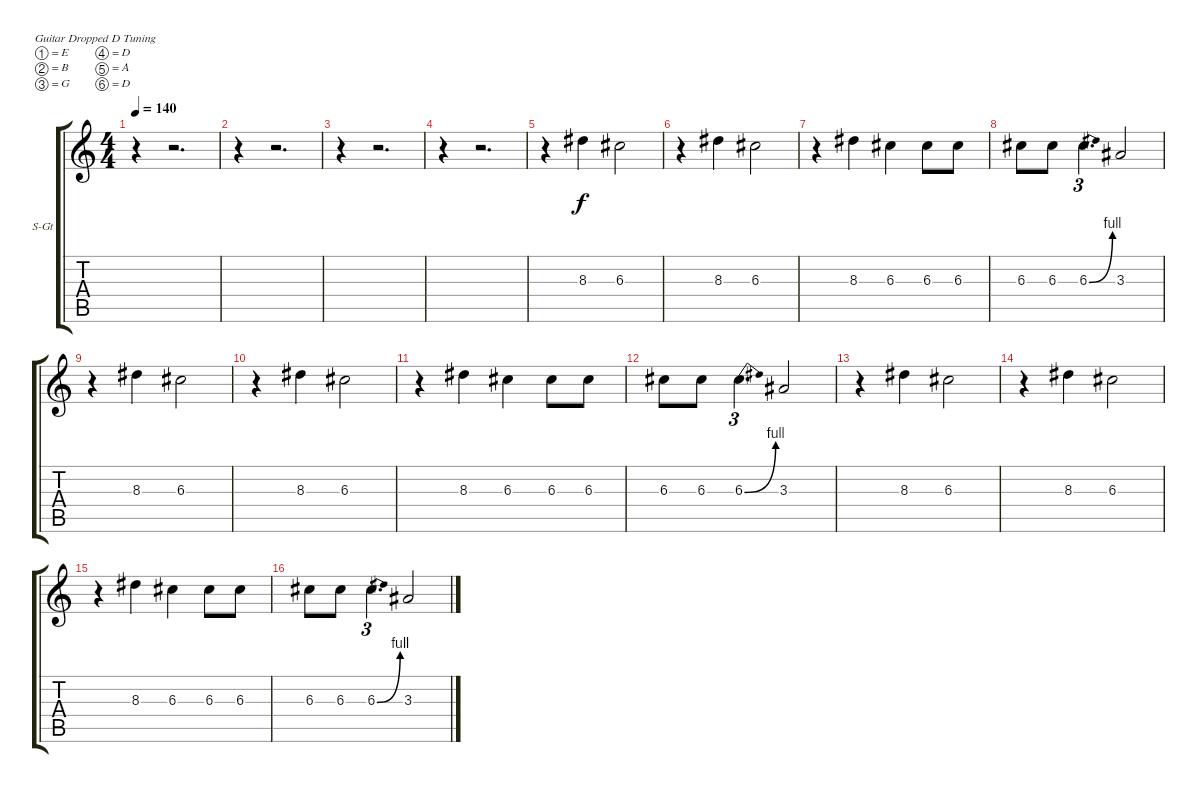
\bracketExtendMode groupsimilarinstruments
\firstSystemTrackNameOrientation horizontal
\otherSystemsTrackNameOrientation horizontal
\track ("vocals" "S-Gt") {instrument flute}
\staff {score tabs}
\tuning (E4 B3 G3 D3 A2 D2)
\displaytranspose 12
\ts (4 4)
\tempo 140
\clef g2
\ks c
r.4{dy f} r.2{d} |
r.4 r.2{d} |
r.4 r.2{d} |
r.4 r.2{d} |
r.4 8.3.4 6.3.2 |
r.4 8.3.4 6.3.2 |
r.4 8.3.4 6.3.4 6.3.8 6.3.8 |
6.3.8 6.3.8 6.3{be (bend 0 0 60 4)}.4{d tu (3 2)} 3.3.2 |
r.4 8.3.4 6.3.2 |
r.4 8.3.4 6.3.2 |
r.4 8.3.4 6.3.4 6.3.8 6.3.8 |
6.3.8 6.3.8 6.3{be (bend 0 0 60 4)}.4{d tu (3 2)} 3.3.2 |
r.4 8.3.4 6.3.2 |
r.4 8.3.4 6.3.2 |
r.4 8.3.4 6.3.4 6.3.8 6.3.8 |
6.3.8 6.3.8 6.3{be (bend 0 0 60 4)}.4{d tu (3 2)} 3.3.2
